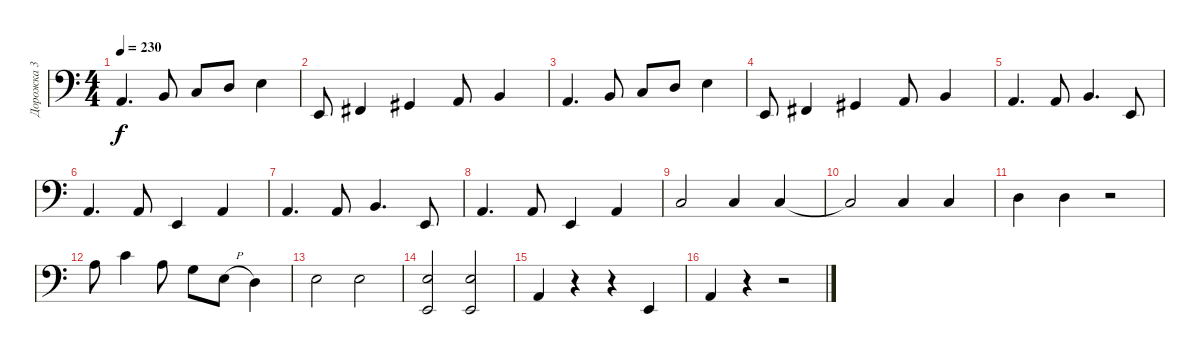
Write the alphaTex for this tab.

\track ("Дорожка 3" "Дорожка 3") {instrument electricbassfinger}
\staff {score}
\tuning (G2 D2 A1 E1) {hide}
\ts (4 4)
\tempo 230
\clef f4
\ks c
0.3.4{d dy f} 2.3.8 3.3.8 0.2.8 2.2.4 |
0.4.8 2.4.4 4.4.4 0.3.8 2.3.4 |
0.3.4{d} 2.3.8 3.3.8 0.2.8 2.2.4 |
0.4.8 2.4.4 4.4.4 0.3.8 2.3.4 |
0.3.4{d} 0.3.8 2.3.4{d} 0.4.8 |
0.3.4{d} 0.3.8 0.4.4 0.3.4 |
0.3.4{d} 0.3.8 2.3.4{d} 0.4.8 |
0.3.4{d} 0.3.8 0.4.4 0.3.4 |
3.3.2 3.3.4 3.3.4 |
3.3{t}.2 3.3.4 3.3.4 |
0.2.4 0.2.4 r.2 |
2.1.8 5.1.4 2.1.8 0.1.8 2.2{h}.8 0.2.4 |
2.2.2 2.2.2 |
(2.2 0.4).2 (2.2 0.4).2 |
0.3.4 r.4 r.4 0.4.4 |
0.3.4 r.4 r.2
